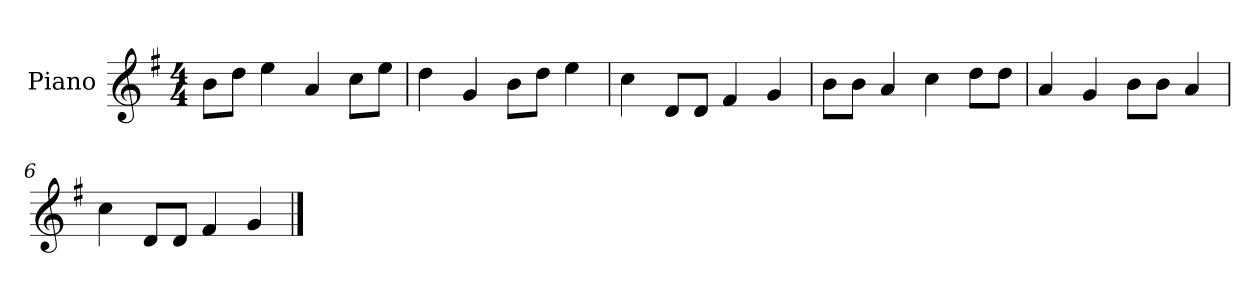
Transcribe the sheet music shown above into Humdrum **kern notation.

**kern
*part1
*staff1
*I"Piano
*I'P-no
*clefG2
*k[f#]
*M4/4
*MM90
=1
8b\L
8dd\J
4ee\
4a/
8cc\L
8ee\J
=2
4dd\
4g/
8b\L
8dd\J
4ee\
=3
4cc\
8d/L
8d/J
4f#/
4g/
=4
8b\L
8b\J
4a/
4cc\
8dd\L
8dd\J
=5
4a/
4g/
8b\L
8b\J
4a/
=6
4cc\
8d/L
8d/J
4f#/
4g/
==
*-
